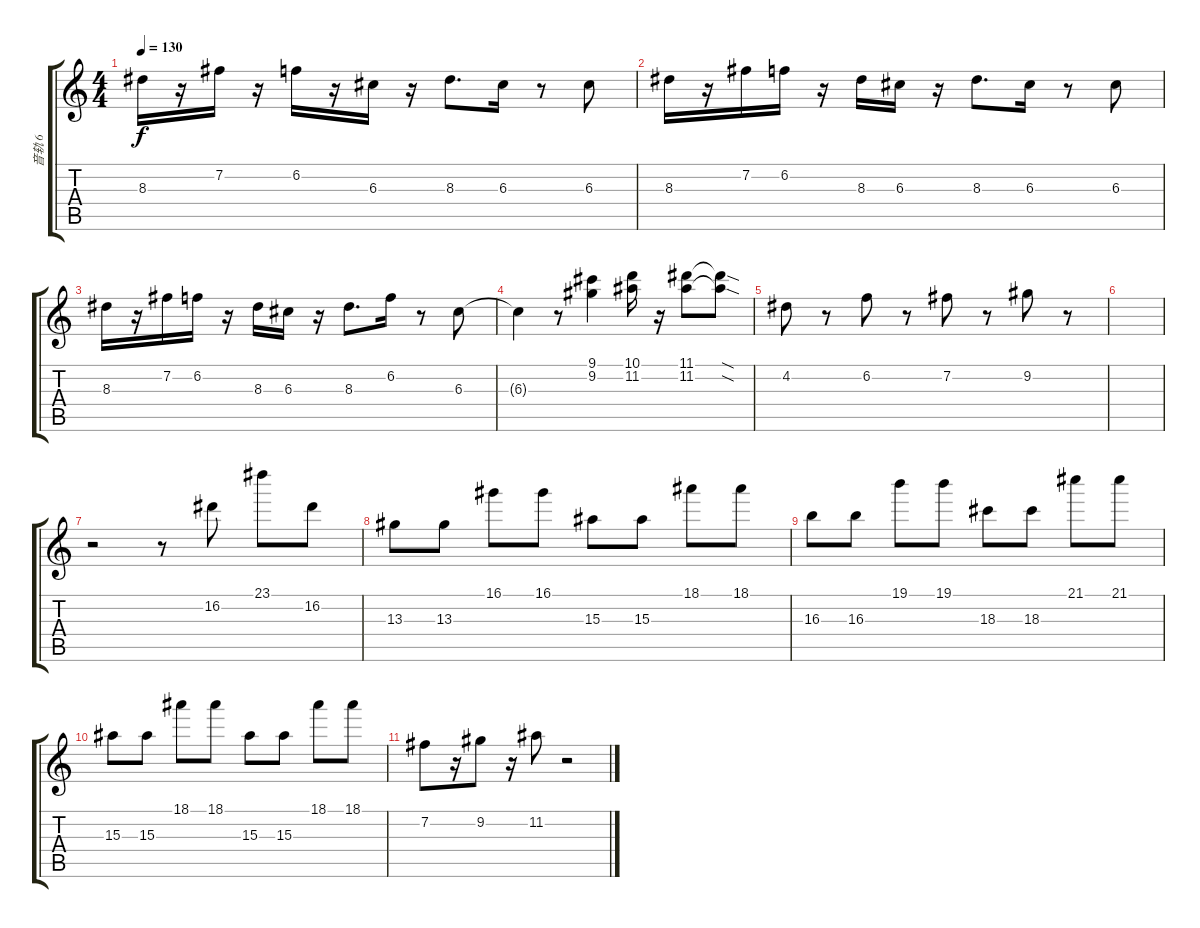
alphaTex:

\track ("音轨 6" "音轨 6") {instrument distortionguitar}
\staff {score tabs}
\tuning (E4 B3 G3 D3 A2 E2) {hide}
\ts (4 4)
\tempo 130
\clef g2
\ks c
8.3.16{dy f} r.16 7.2.16 r.16 6.2.16 r.16 6.3.16 r.16 8.3.8{d} 6.3.16 r.8 6.3.8 |
8.3.16 r.16 7.2.16 6.2.16 r.16 8.3.16 6.3.16 r.16 8.3.8{d} 6.3.16 r.8 6.3.8 |
8.3.16 r.16 7.2.16 6.2.16 r.16 8.3.16 6.3.16 r.16 8.3.8{d} 6.2.16 r.8 6.3.8 |
6.3{t}.4 r.8 (9.1 9.2).4 (10.1 11.2).16 r.16 (11.1 11.2).8 (11.1{sod t} 11.2{sod t}).8 |
4.2.8 r.8 6.2.8 r.8 7.2.8 r.8 9.2.8 r.8 |
|
r.2 r.8 16.2.8{volume 9 instrument fx4atmosphere} 23.1.8 16.2.8 |
13.3.8 13.3.8 16.1.8 16.1.8 15.3.8 15.3.8 18.1.8 18.1.8 |
16.3.8 16.3.8 19.1.8 19.1.8 18.3.8 18.3.8 21.1.8 21.1.8 |
15.3.8 15.3.8 18.1.8 18.1.8 15.3.8 15.3.8 18.1.8 18.1.8 |
7.2.8{volume 13 instrument distortionguitar} r.16 9.2.8 r.16 11.2.8 r.2
